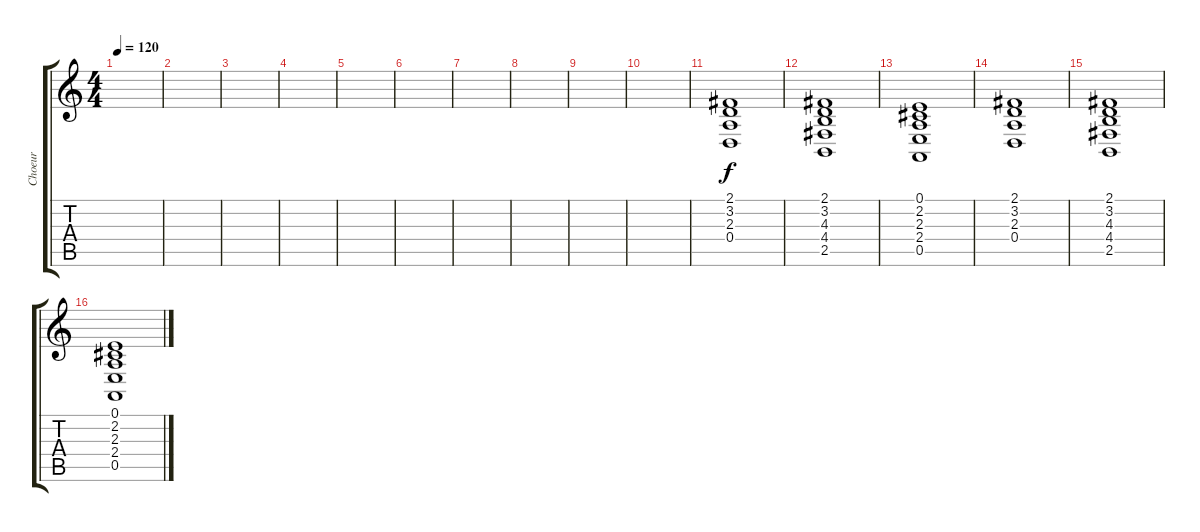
\track ("Choeur" "Choeur") {instrument fx7echoes}
\staff {score tabs}
\tuning (E4 B3 G3 D3 A2 E2) {hide}
\ts (4 4)
\tempo 120
\clef g2
\ks c
|
|
|
|
|
|
|
|
|
|
(2.1 3.2 2.3 0.4).1 |
(2.1 3.2 4.3 4.4 2.5).1 |
(0.1 2.2 2.3 2.4 0.5).1 |
(2.1 3.2 2.3 0.4).1 |
(2.1 3.2 4.3 4.4 2.5).1 |
(0.1 2.2 2.3 2.4 0.5).1
